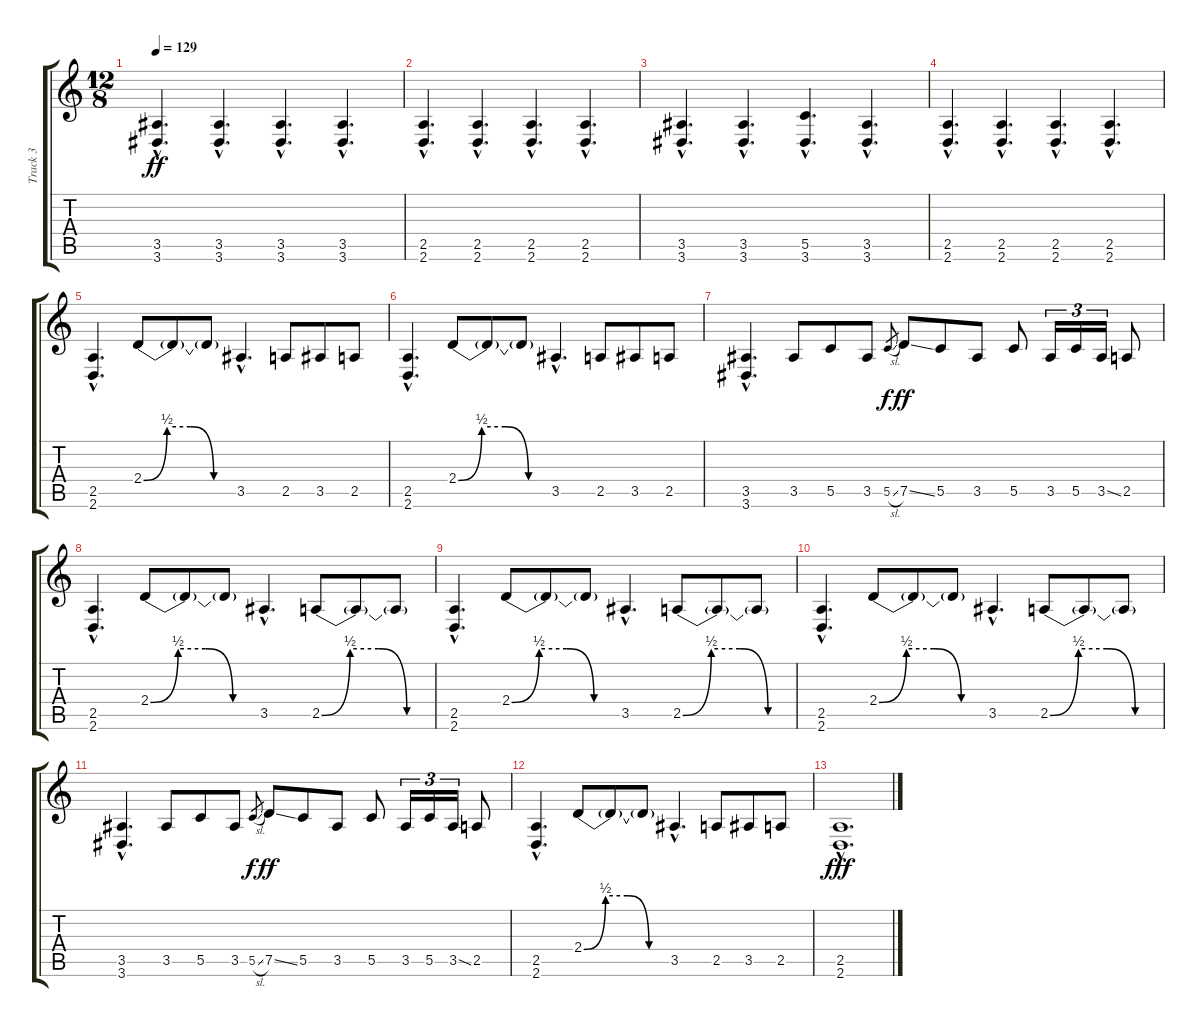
\track ("Track 3" "Track 3") {instrument distortionguitar}
\staff {score tabs}
\tuning (D4 A3 F3 C3 G2 C2) {hide}
\ts (12 8)
\tempo 129
\clef g2
\ks c
(3.5{hac} 3.6{hac}).4{d dy ff} (3.5{hac} 3.6{hac}).4{d} (3.5{hac} 3.6{hac}).4{d} (3.5{hac} 3.6{hac}).4{d} |
(2.5{hac} 2.6{hac}).4{d} (2.5{hac} 2.6{hac}).4{d} (2.5{hac} 2.6{hac}).4{d} (2.5{hac} 2.6{hac}).4{d} |
(3.5{hac} 3.6{hac}).4{d} (3.5{hac} 3.6{hac}).4{d} (5.5{hac} 3.6{hac}).4{d} (3.5{hac} 3.6{hac}).4{d} |
(2.5{hac} 2.6{hac}).4{d} (2.5{hac} 2.6{hac}).4{d} (2.5{hac} 2.6{hac}).4{d} (2.5{hac} 2.6{hac}).4{d} |
(2.5{hac} 2.6{hac}).4{d} 2.4{be (custom 0 0 15 2 30 2 45 0 60 0)}.8 2.4{t}.8 2.4{t}.8 3.5{hac}.4{d} 2.5.8 3.5.8 2.5.8 |
(2.5{hac} 2.6{hac}).4{d} 2.4{be (custom 0 0 15 2 30 2 45 0 60 0)}.8 2.4{t}.8 2.4{t}.8 3.5{hac}.4{d} 2.5.8 3.5.8 2.5.8 |
(3.5{hac} 3.6{hac}).4{d} 3.5.8 5.5.8 3.5.8 5.5{sl}.8{gr dy f} 7.5{ss}.8{dy ff} 5.5.8 3.5.8 5.5.8 3.5.16{tu (3 2)} 5.5.16{tu (3 2)} 3.5{ss}.16{tu (3 2)} 2.5.8 |
(2.5{hac} 2.6{hac}).4{d} 2.4{be (custom 0 0 15 2 30 2 45 0 60 0)}.8 2.4{t}.8 2.4{t}.8 3.5{hac}.4{d} 2.5{be (custom 0 0 15 2 30 2 45 0 60 0)}.8 2.5{t}.8 2.5{t}.8 |
(2.5{hac} 2.6{hac}).4{d} 2.4{be (custom 0 0 15 2 30 2 45 0 60 0)}.8 2.4{t}.8 2.4{t}.8 3.5{hac}.4{d} 2.5{be (custom 0 0 15 2 30 2 45 0 60 0)}.8 2.5{t}.8 2.5{t}.8 |
(2.5{hac} 2.6{hac}).4{d} 2.4{be (custom 0 0 15 2 30 2 45 0 60 0)}.8 2.4{t}.8 2.4{t}.8 3.5{hac}.4{d} 2.5{be (custom 0 0 15 2 30 2 45 0 60 0)}.8 2.5{t}.8 2.5{t}.8 |
(3.5{hac} 3.6{hac}).4{d} 3.5.8 5.5.8 3.5.8 5.5{sl}.8{gr dy f} 7.5{ss}.8{dy ff} 5.5.8 3.5.8 5.5.8 3.5.16{tu (3 2)} 5.5.16{tu (3 2)} 3.5{ss}.16{tu (3 2)} 2.5.8 |
(2.5{hac} 2.6{hac}).4{d} 2.4{be (custom 0 0 15 2 30 2 45 0 60 0)}.8 2.4{t}.8 2.4{t}.8 3.5{hac}.4{d} 2.5.8 3.5.8 2.5.8 |
(2.5{hac} 2.6{hac}).1{d dy fff volume 6}
